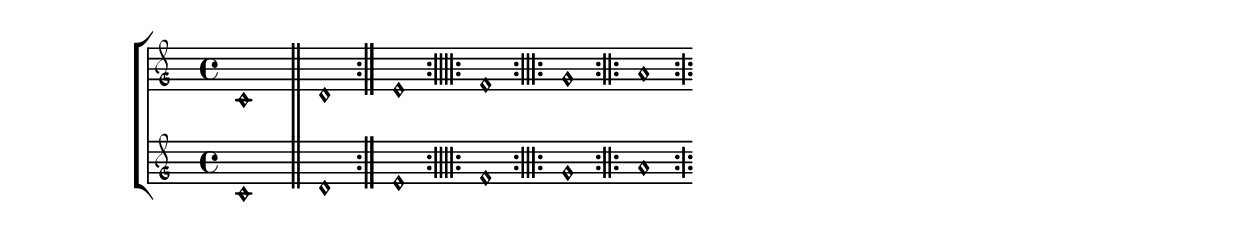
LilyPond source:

\version "2.23.8"

#(ly:set-option 'warning-as-error #t)

\header {
  texidoc = "This test demonstrates an ancient repeat sign in the
Petrucci style.  The sign consists of 1 to@tie{}4 short strokes
between repeat dots, with the number of strokes indicating the number
of times the preceding section is to be performed.  The number of
strokes is determined by the argument to @code{\\repeat volta}, and a
count higher than@tie{}4 falls back on a modern-looking sign with two
long strokes.  Despite appearances, these repeat signs are not bar
lines.

A double bar line should follow the first note.  A repeat sign should
follow each following note: modern, 4@tie{}strokes, 3@tie{}strokes,
2@tie{}strokes, 1@tie{}stroke."
}

music = \fixed c' {
  c1 |
  \repeat volta 5 d1
  \repeat volta 4 e1
  \repeat volta 3 f1
  \repeat volta 2 g1
  \repeat volta 1 a1
}

\new StaffGroup <<
  \new PetrucciStaff \music
  \new PetrucciStaff \music
>>
